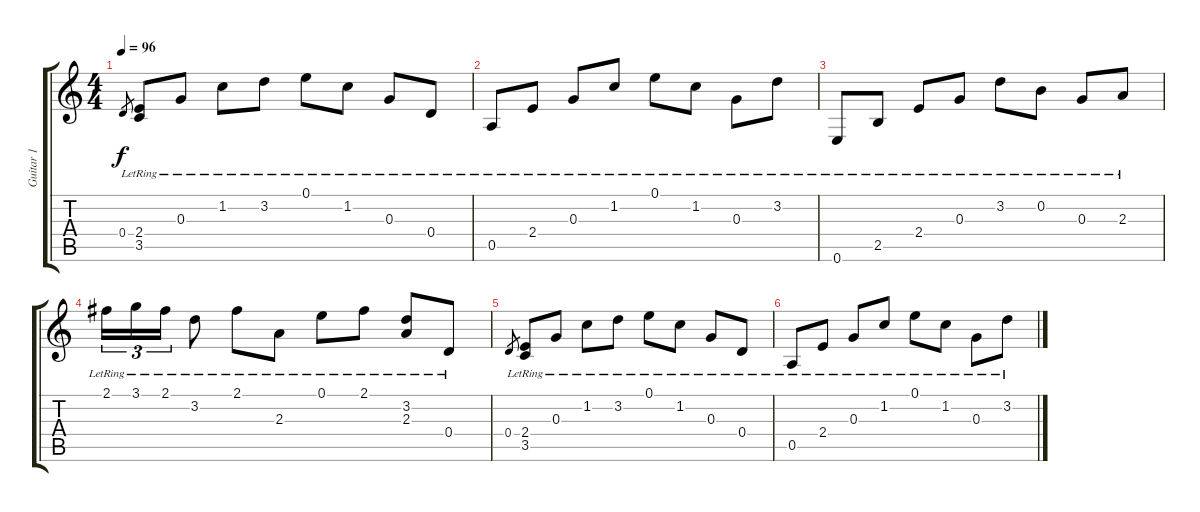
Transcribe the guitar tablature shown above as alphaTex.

\track ("Guitar 1" "Guitar 1") {instrument acousticguitarsteel}
\staff {score tabs}
\tuning (E4 B3 G3 D3 A2 E2) {hide}
\ts (4 4)
\tempo 96
\clef g2
\ks c
0.4.8{gr dy f} (2.4 3.5{lr}).8 0.3{lr}.8 1.2{lr}.8 3.2{lr}.8 0.1{lr}.8 1.2{lr}.8 0.3{lr}.8 0.4{lr}.8 |
0.5{lr}.8 2.4{lr}.8 0.3{lr}.8 1.2{lr}.8 0.1{lr}.8 1.2{lr}.8 0.3{lr}.8 3.2{lr}.8 |
0.6{lr}.8 2.5{lr}.8 2.4{lr}.8 0.3{lr}.8 3.2{lr}.8 0.2{lr}.8 0.3{lr}.8 2.3{lr}.8 |
2.1{lr}.16{tu (3 2)} 3.1{lr}.16{tu (3 2)} 2.1{lr}.16{tu (3 2)} 3.2{lr}.8 2.1{lr}.8 2.3{lr}.8 0.1{lr}.8 2.1{lr}.8 (3.2{lr} 2.3{lr}).8 0.4{lr}.8 |
0.4.8{gr} (2.4 3.5{lr}).8 0.3{lr}.8 1.2{lr}.8 3.2{lr}.8 0.1{lr}.8 1.2{lr}.8 0.3{lr}.8 0.4{lr}.8 |
0.5{lr}.8 2.4{lr}.8 0.3{lr}.8 1.2{lr}.8 0.1{lr}.8 1.2{lr}.8 0.3{lr}.8 3.2{lr}.8
